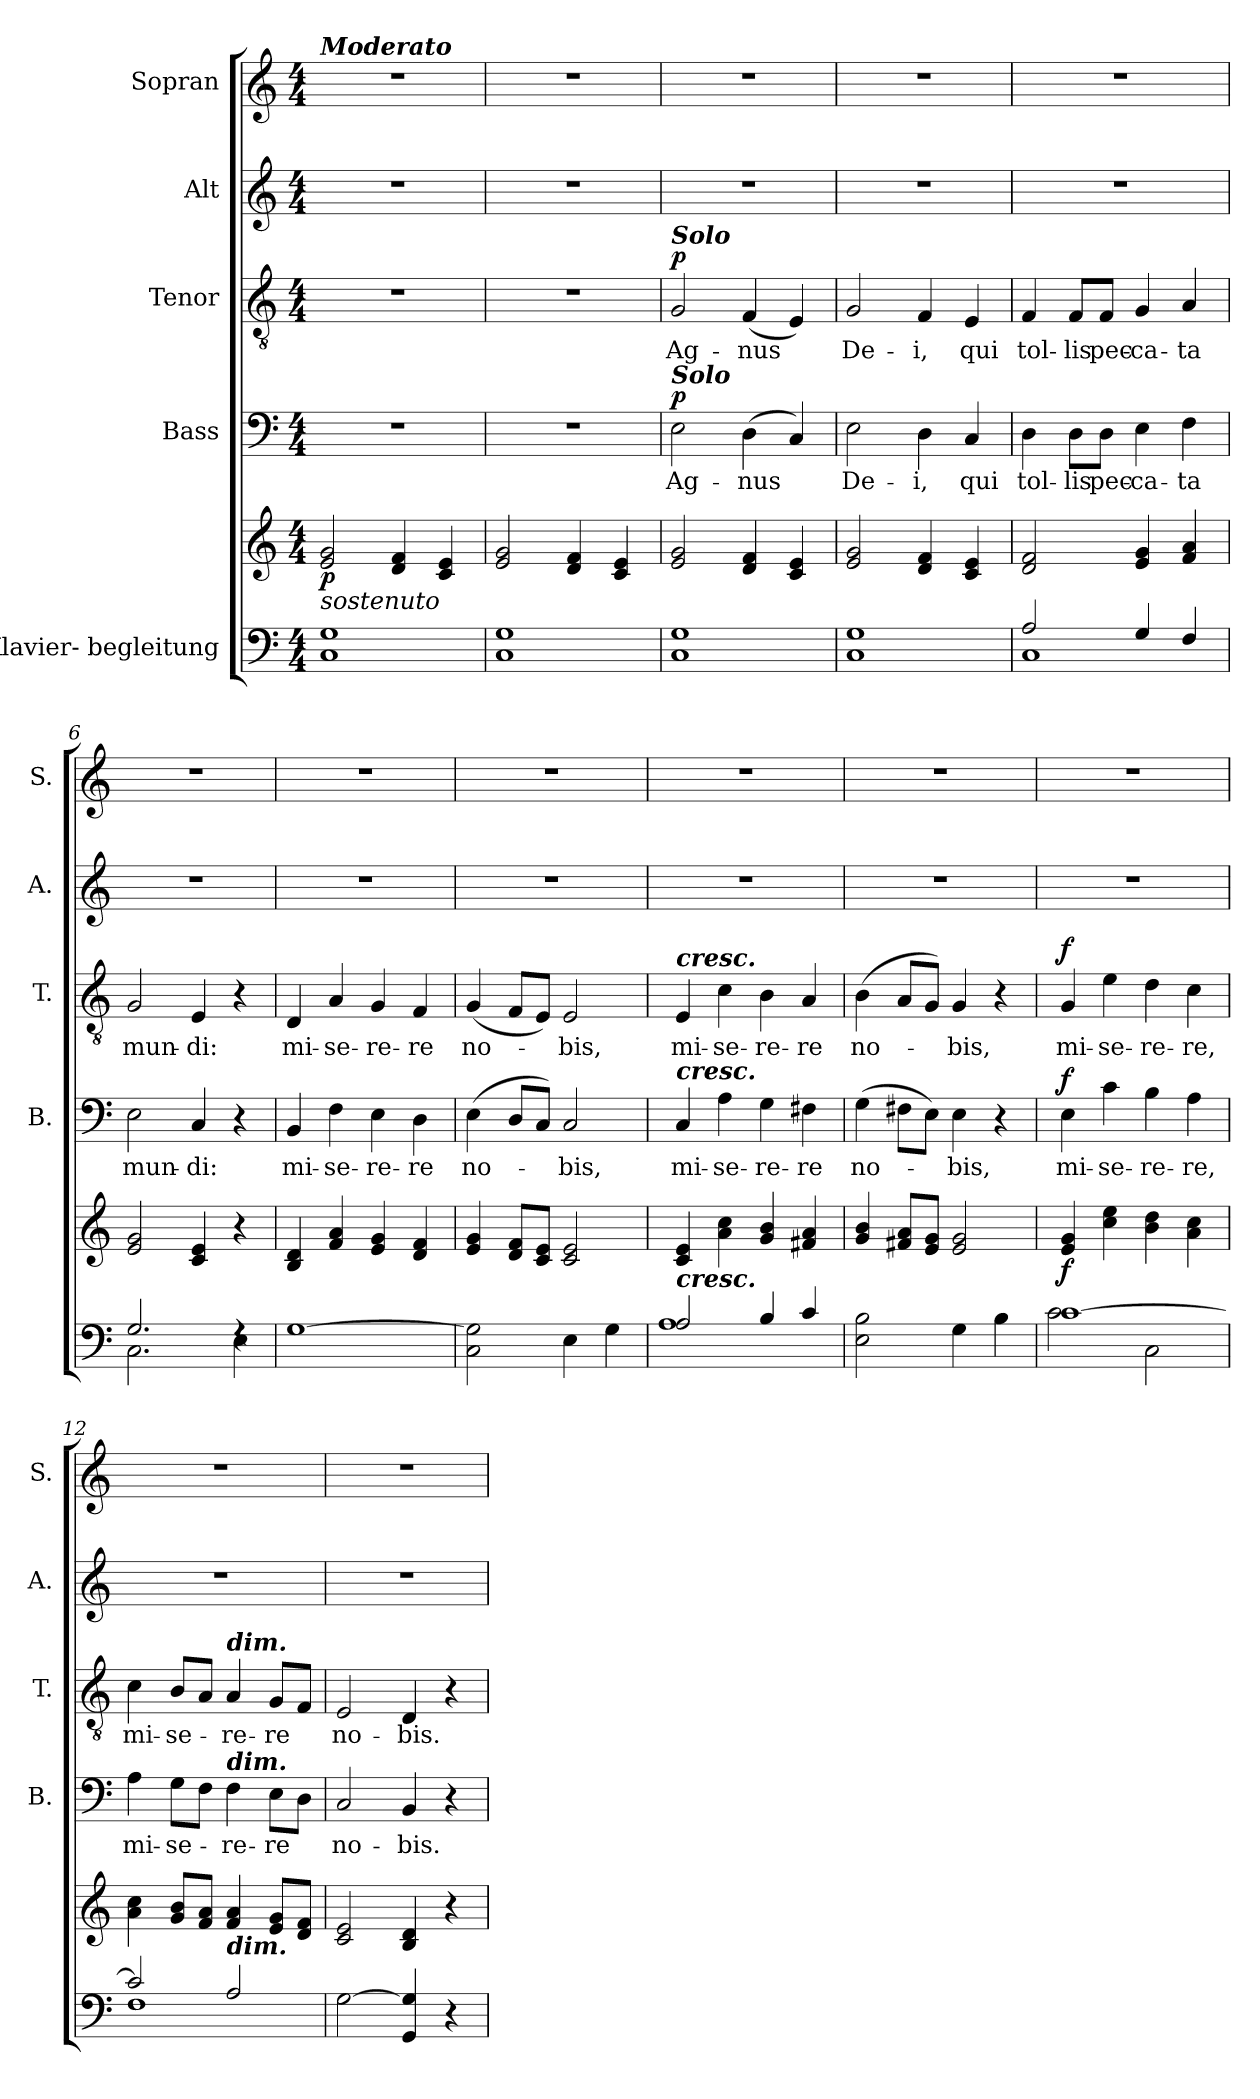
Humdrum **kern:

**kern	**kern	**dynam	**kern	**text	**dynam	**kern	**text	**dynam	**kern	**kern
*part5	*part5	*part5	*part4	*part4	*part4	*part3	*part3	*part3	*part2	*part1
*staff6	*staff5	*staff5/6	*staff4	*staff4	*staff4	*staff3	*staff3	*staff3	*staff2	*staff1
*I"Klavier- begleitung	*	*	*I"Bass	*	*	*I"Tenor	*	*	*I"Alt	*I"Sopran
*	*	*	*I'B.	*	*	*I'T.	*	*	*I'A.	*I'S.
*clefF4	*clefG2	*	*clefF4	*	*	*clefGv2	*	*	*clefG2	*clefG2
*k[]	*k[]	*	*k[]	*	*	*k[]	*	*	*k[]	*k[]
*M4/4	*M4/4	*	*M4/4	*	*	*M4/4	*	*	*M4/4	*M4/4
=1	=1	=1	=1	=1	=1	=1	=1	=1	=1	=1
!	!	!	!	!	!	!	!	!	!	!LO:TX:a:Bi:t=Moderato
!	!LO:TX:b:i:t=sostenuto	!	!	!	!	!	!	!	!	!
!	!	!LO:DY:b	!	!	!	!	!	!	!	!
1C 1G	2e/ 2g/	p	1r	.	.	1r	.	.	1r	1r
.	4d/ 4f/	.	.	.	.	.	.	.	.	.
.	4c/ 4e/	.	.	.	.	.	.	.	.	.
=2	=2	=2	=2	=2	=2	=2	=2	=2	=2	=2
1C 1G	2e/ 2g/	.	1r	.	.	1r	.	.	1r	1r
.	4d/ 4f/	.	.	.	.	.	.	.	.	.
.	4c/ 4e/	.	.	.	.	.	.	.	.	.
=3	=3	=3	=3	=3	=3	=3	=3	=3	=3	=3
!	!	!	!	!	!	!LO:TX:a:Bi:t=Solo	!	!	!	!
!	!	!	!LO:TX:a:Bi:t=Solo	!	!	!	!	!	!	!
!	!	!	!	!	!LO:DY:a	!	!	!LO:DY:a	!	!
1C 1G	2e/ 2g/	.	2E\	Ag-	p	2G/	Ag-	p	1r	1r
.	4d/ 4f/	.	(>4D\	-nus	.	(4F/	-nus	.	.	.
.	4c/ 4e/	.	4C/)	.	.	4E/)	.	.	.	.
=4	=4	=4	=4	=4	=4	=4	=4	=4	=4	=4
1C 1G	2e/ 2g/	.	2E\	De-	.	2G/	De-	.	1r	1r
.	4d/ 4f/	.	4D\	-i,	.	4F/	-i,	.	.	.
.	4c/ 4e/	.	4C/	qui	.	4E/	qui	.	.	.
=5	=5	=5	=5	=5	=5	=5	=5	=5	=5	=5
*^	*	*	*	*	*	*	*	*	*	*
2A/	1C	2d/ 2f/	.	4D\	tol-	.	4F/	tol-	.	1r	1r
.	.	.	.	8D\L	-lis	.	8F/L	-lis	.	.	.
.	.	.	.	8D\J	pec-	.	8F/J	pec-	.	.	.
4G/	.	4e/ 4g/	.	4E\	-ca-	.	4G/	-ca-	.	.	.
4F/	.	4f/ 4a/	.	4F\	-ta	.	4A/	-ta	.	.	.
=6	=6	=6	=6	=6	=6	=6	=6	=6	=6	=6	=6
2.G/	2.C\	2e/ 2g/	.	2E\	mun-	.	2G/	mun-	.	1r	1r
.	.	4c/ 4e/	.	4C/	-di:	.	4E/	-di:	.	.	.
4rF	4E\	4r	.	4r	.	.	4r	.	.	.	.
*v	*v	*	*	*	*	*	*	*	*	*	*
=7	=7	=7	=7	=7	=7	=7	=7	=7	=7	=7
[1G	4B/ 4d/	.	4BB/	mi-	.	4D/	mi-	.	1r	1r
.	4f/ 4a/	.	4F\	-se-	.	4A/	-se-	.	.	.
.	4e/ 4g/	.	4E\	-re-	.	4G/	-re-	.	.	.
.	4d/ 4f/	.	4D\	-re	.	4F/	-re	.	.	.
=8	=8	=8	=8	=8	=8	=8	=8	=8	=8	=8
2C\ 2G\]	4e/ 4g/	.	(>4E\	no-	.	(4G/	no-	.	1r	1r
.	8d/ 8f/L	.	8D/L	.	.	8F/L	.	.	.	.
.	8c/ 8e/J	.	8C/J)	.	.	8E/J)	.	.	.	.
4E\	2c/ 2e/	.	2C/	-bis,	.	2E/	-bis,	.	.	.
4G\	.	.	.	.	.	.	.	.	.	.
!!LO:LB:g=z
=9	=9	=9	=9	=9	=9	=9	=9	=9	=9	=9
*^	*	*	*	*	*	*	*	*	*	*
!	!	!	!	!	!	!	!LO:TX:a:Bi:t=cresc.	!	!	!	!
!	!	!	!	!LO:TX:a:Bi:t=cresc.	!	!	!	!	!	!	!
!	!	!LO:TX:b:Bi:t=cresc.	!	!	!	!	!	!	!	!	!
2A/	1A	4c/ 4e/	.	4C/	mi-	.	4E/	mi-	.	1r	1r
.	.	4a\ 4cc\	.	4A\	-se-	.	4c\	-se-	.	.	.
4B/	.	4g/ 4b/	.	4G\	-re-	.	4B\	-re-	.	.	.
4c/	.	4f#X/ 4a/	.	4F#X\	-re	.	4A/	-re	.	.	.
*v	*v	*	*	*	*	*	*	*	*	*	*
=10	=10	=10	=10	=10	=10	=10	=10	=10	=10	=10
2E\ 2B\	4g/ 4b/	.	(>4G\	no-	.	(>4B\	no-	.	1r	1r
.	8f#X/ 8a/L	.	8F#X\L	.	.	8A/L	.	.	.	.
.	8e/ 8g/J	.	8E\J)	.	.	8G/J)	.	.	.	.
4G\	2e/ 2g/	.	4E\	-bis,	.	4G/	-bis,	.	.	.
4B\	.	.	4r	.	.	4r	.	.	.	.
=11	=11	=11	=11	=11	=11	=11	=11	=11	=11	=11
*^	*	*	*	*	*	*	*	*	*	*
!	!	!	!LO:DY:b	!	!	!LO:DY:a	!	!	!LO:DY:a	!	!
[1c	2c\	4e/ 4g/	f	4E\	mi-	f	4G/	mi-	f	1r	1r
.	.	4cc\ 4ee\	.	4c\	-se-	.	4e\	-se-	.	.	.
.	2C\	4b\ 4dd\	.	4B\	-re-	.	4d\	-re-	.	.	.
.	.	4a\ 4cc\	.	4A\	-re,	.	4c\	-re,	.	.	.
=12	=12	=12	=12	=12	=12	=12	=12	=12	=12	=12	=12
2c/]	1F	4a\ 4cc\	.	4A\	mi-	.	4c\	mi-	.	1r	1r
.	.	8g/ 8b/L	.	8G\L	-se-	.	8B/L	-se-	.	.	.
.	.	8f/ 8a/J	.	8F\J	.	.	8A/J	.	.	.	.
!	!	!	!	!	!	!	!LO:TX:a:Bi:t=dim.	!	!	!	!
!	!	!	!	!LO:TX:a:Bi:t=dim.	!	!	!	!	!	!	!
!	!	!LO:TX:b:Bi:t=dim.	!	!	!	!	!	!	!	!	!
2A/	.	4f/ 4a/	.	4F\	-re-	.	4A/	-re-	.	.	.
.	.	8e/ 8g/L	.	8E\L	-re	.	8G/L	-re	.	.	.
.	.	8d/ 8f/J	.	8D\J	.	.	8F/J	.	.	.	.
*v	*v	*	*	*	*	*	*	*	*	*	*
=13	=13	=13	=13	=13	=13	=13	=13	=13	=13	=13
[2G\	2c/ 2e/	.	2C/	no-	.	2E/	no-	.	1r	1r
4GG/ 4G/]	4B/ 4d/	.	4BB/	-bis.	.	4D/	-bis.	.	.	.
4r	4r	.	4r	.	.	4r	.	.	.	.
=	=	=	=	=	=	=	=	=	=	=
*-	*-	*-	*-	*-	*-	*-	*-	*-	*-	*-
